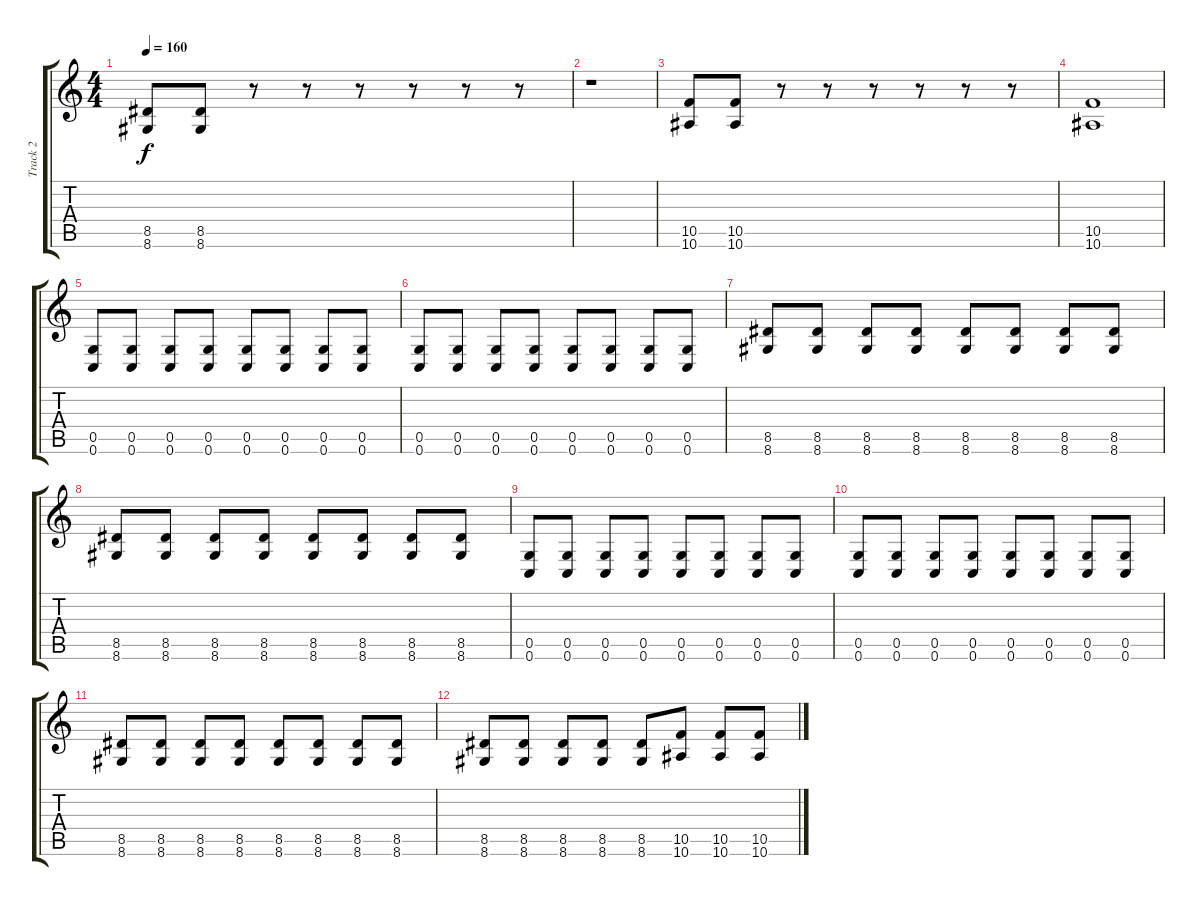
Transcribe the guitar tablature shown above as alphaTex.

\track ("Track 2" "Track 2") {instrument distortionguitar}
\staff {score tabs}
\tuning (D4 A3 F3 C3 G2 C2) {hide}
\ts (4 4)
\tempo 160
\clef g2
\ks c
(8.5 8.6).8{dy f} (8.5 8.6).8 r.8 r.8 r.8 r.8 r.8 r.8 |
r.1 |
(10.5 10.6).8 (10.5 10.6).8 r.8 r.8 r.8 r.8 r.8 r.8 |
(10.5 10.6).1 |
(0.5 0.6).8 (0.5 0.6).8 (0.5 0.6).8 (0.5 0.6).8 (0.5 0.6).8 (0.5 0.6).8 (0.5 0.6).8 (0.5 0.6).8 |
(0.5 0.6).8 (0.5 0.6).8 (0.5 0.6).8 (0.5 0.6).8 (0.5 0.6).8 (0.5 0.6).8 (0.5 0.6).8 (0.5 0.6).8 |
(8.5 8.6).8 (8.5 8.6).8 (8.5 8.6).8 (8.5 8.6).8 (8.5 8.6).8 (8.5 8.6).8 (8.5 8.6).8 (8.5 8.6).8 |
(8.5 8.6).8 (8.5 8.6).8 (8.5 8.6).8 (8.5 8.6).8 (8.5 8.6).8 (8.5 8.6).8 (8.5 8.6).8 (8.5 8.6).8 |
(0.5 0.6).8 (0.5 0.6).8 (0.5 0.6).8 (0.5 0.6).8 (0.5 0.6).8 (0.5 0.6).8 (0.5 0.6).8 (0.5 0.6).8 |
(0.5 0.6).8 (0.5 0.6).8 (0.5 0.6).8 (0.5 0.6).8 (0.5 0.6).8 (0.5 0.6).8 (0.5 0.6).8 (0.5 0.6).8 |
(8.5 8.6).8 (8.5 8.6).8 (8.5 8.6).8 (8.5 8.6).8 (8.5 8.6).8 (8.5 8.6).8 (8.5 8.6).8 (8.5 8.6).8 |
(8.5 8.6).8 (8.5 8.6).8 (8.5 8.6).8 (8.5 8.6).8 (8.5 8.6).8 (10.5 10.6).8 (10.5 10.6).8 (10.5 10.6).8
